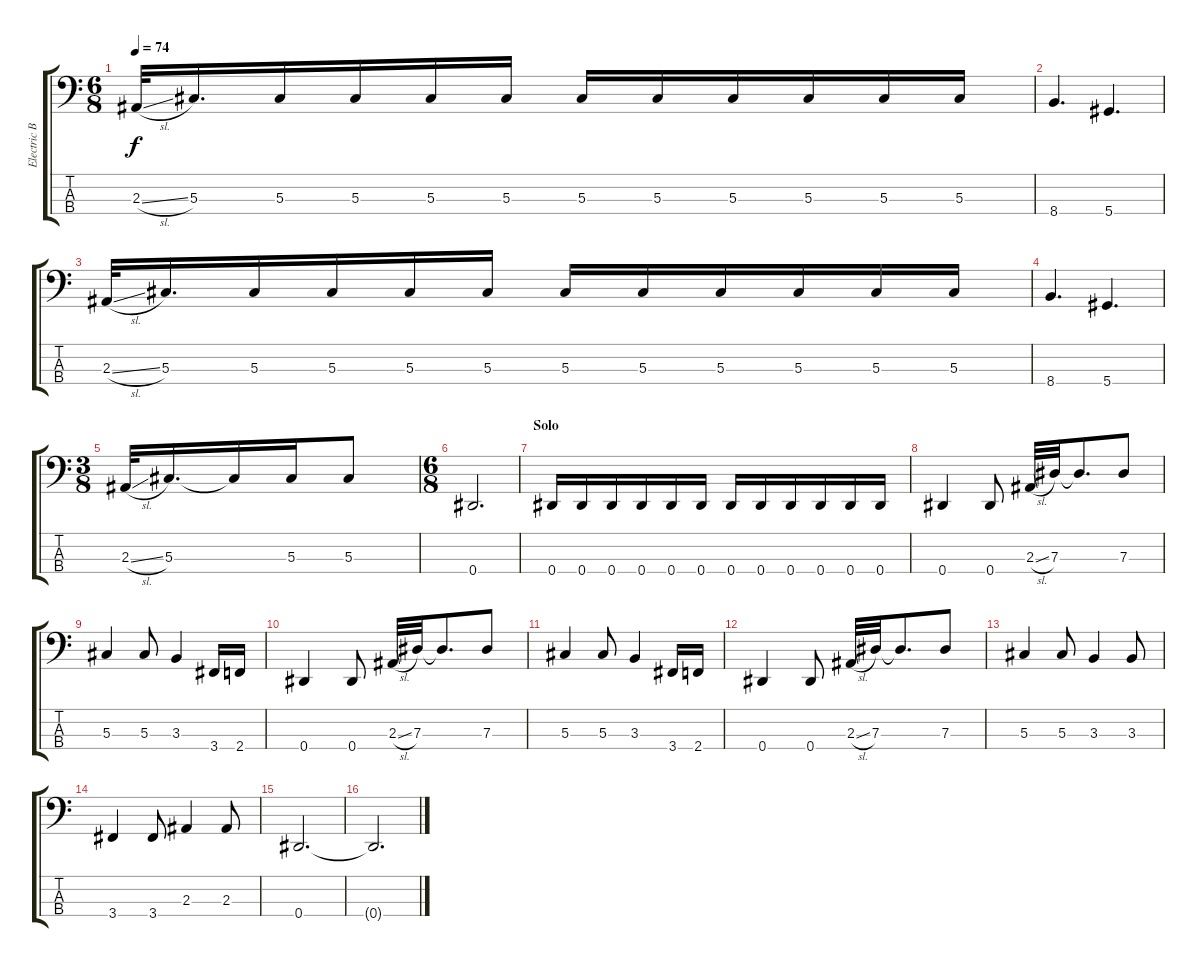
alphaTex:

\track ("Electric Bass (Jason Newsted)" "Electric B") {instrument electricbassfinger}
\staff {score tabs}
\tuning (Gb2 Db2 Ab1 Eb1) {hide}
\ts (6 8)
\tempo 74
\clef f4
\ks c
2.3{sl}.32{dy f} 5.3.16{d} 5.3.16 5.3.16 5.3.16 5.3.16 5.3.16 5.3.16 5.3.16 5.3.16 5.3.16 5.3.16 |
8.4.4{d} 5.4.4{d} |
2.3{sl}.32 5.3.16{d} 5.3.16 5.3.16 5.3.16 5.3.16 5.3.16 5.3.16 5.3.16 5.3.16 5.3.16 5.3.16 |
8.4.4{d} 5.4.4{d} |
\ts (3 8)
2.3{sl}.32 5.3.16{d} 5.3{t}.16 5.3.16 5.3.8 |
\ts (6 8)
0.4.2{d} |
\section ("" "Solo")
0.4.16 0.4.16 0.4.16 0.4.16 0.4.16 0.4.16 0.4.16 0.4.16 0.4.16 0.4.16 0.4.16 0.4.16 |
0.4.4 0.4.8 2.3{sl}.32 7.3.32 7.3{t}.8{d} 7.3.8 |
5.3.4 5.3.8 3.3.4 3.4.16 2.4.16 |
0.4.4 0.4.8 2.3{sl}.32 7.3.32 7.3{t}.8{d} 7.3.8 |
5.3.4 5.3.8 3.3.4 3.4.16 2.4.16 |
0.4.4 0.4.8 2.3{sl}.32 7.3.32 7.3{t}.8{d} 7.3.8 |
5.3.4 5.3.8 3.3.4 3.3.8 |
3.4.4 3.4.8 2.3.4 2.3.8 |
0.4.2{d} |
0.4{t}.2{d}
